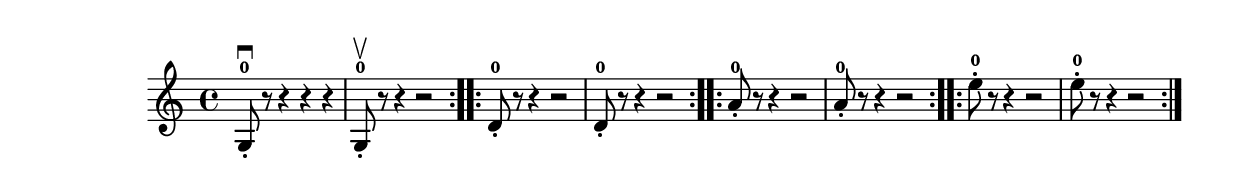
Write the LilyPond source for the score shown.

\version "2.24.1"
\language "english"
\paper {
#'(set-paper-size "letter")
}

\relative {
	\key c \major 
	\time 4/4
	\repeat volta 2 {
		g8 \downbow -. -0 r r4 r4 r4 |
		g8 \upbow -. -0 r r4 r2 |
	}
	\repeat volta 2 {
		d'8 -. -0 r r4 r2 |
		d8 -. -0 r r4 r2 |
	}
	\repeat volta 2 {
		a'8 -. -0 r r4 r2 |
		a8 -. -0 r r4 r2 |
	}
	\repeat volta 2 {
		e'8 -. -0 r r4 r2 |
		e8 -. -0 r r4 r2 |
	}
}
